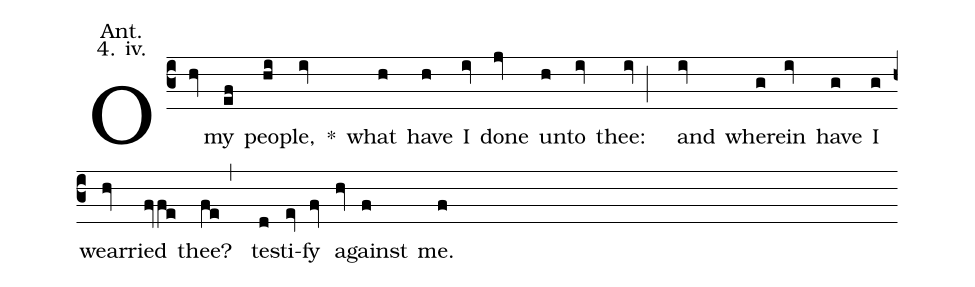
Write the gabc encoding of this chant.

annotation: Ant.;
annotation: 4. iv.;
%%
(c3) O(hv) my(ef) peo(hi)ple,(iv) <sp>*</sp>() what(h) have(h) I(iv) done(jv) un(h)to(iv) thee:(iv;) and(iv) where(g)in(iv) have(g) I(g) wear(hv)ried(fvfe) thee?(fe,) test(d)i(ev)fy(fv) a(hv)gainst(f) me.(f)
